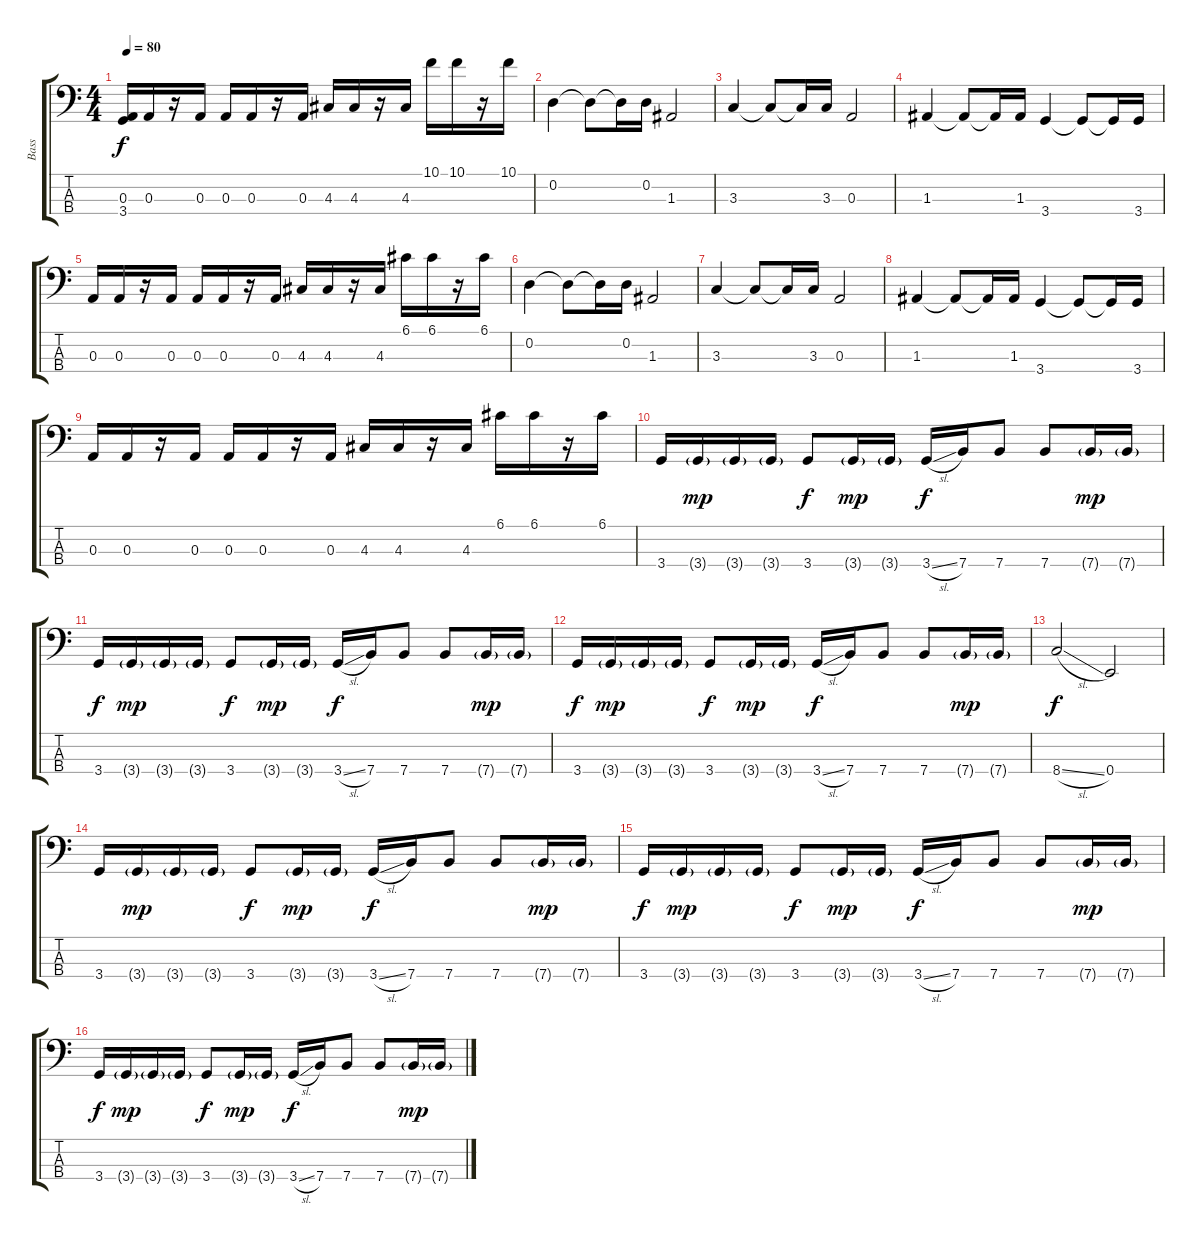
\track ("Bass" "Bass") {instrument electricbassfinger}
\staff {score tabs}
\tuning (G2 D2 A1 E1) {hide}
\ts (4 4)
\tempo 80
\clef f4
\ks c
(0.3 3.4{t}).16{dy f} 0.3.16 r.16 0.3.16 0.3.16 0.3.16 r.16 0.3.16 4.3.16 4.3.16 r.16 4.3.16 10.1.16 10.1.16 r.16 10.1.16 |
0.2.4{volume 14} 0.2{t}.8 0.2{t}.16 0.2.16 1.3.2 |
3.3.4{volume 14} 3.3{t}.8 3.3{t}.16 3.3.16 0.3.2 |
1.3.4{volume 14} 1.3{t}.8 1.3{t}.16 1.3.16 3.4.4 3.4{t}.8 3.4{t}.16 3.4.16 |
0.3.16 0.3.16 r.16 0.3.16 0.3.16 0.3.16 r.16 0.3.16 4.3.16 4.3.16 r.16 4.3.16 6.1.16 6.1.16 r.16 6.1.16 |
0.2.4{volume 14} 0.2{t}.8 0.2{t}.16 0.2.16 1.3.2 |
3.3.4{volume 14} 3.3{t}.8 3.3{t}.16 3.3.16 0.3.2 |
1.3.4{volume 14} 1.3{t}.8 1.3{t}.16 1.3.16 3.4.4 3.4{t}.8 3.4{t}.16 3.4.16 |
0.3.16 0.3.16 r.16 0.3.16 0.3.16 0.3.16 r.16 0.3.16 4.3.16 4.3.16 r.16 4.3.16 6.1.16 6.1.16 r.16 6.1.16 |
3.4.16{volume 14} 3.4{g}.16{dy mp} 3.4{g}.16 3.4{g}.16 3.4.8{dy f} 3.4{g}.16{dy mp} 3.4{g}.16 3.4{sl}.16{dy f} 7.4.16 7.4.8 7.4.8 7.4{g}.16{dy mp} 7.4{g}.16 |
3.4.16{dy f volume 14} 3.4{g}.16{dy mp} 3.4{g}.16 3.4{g}.16 3.4.8{dy f} 3.4{g}.16{dy mp} 3.4{g}.16 3.4{sl}.16{dy f} 7.4.16 7.4.8 7.4.8 7.4{g}.16{dy mp} 7.4{g}.16 |
3.4.16{dy f volume 14} 3.4{g}.16{dy mp} 3.4{g}.16 3.4{g}.16 3.4.8{dy f} 3.4{g}.16{dy mp} 3.4{g}.16 3.4{sl}.16{dy f} 7.4.16 7.4.8 7.4.8 7.4{g}.16{dy mp} 7.4{g}.16 |
8.4{sl}.2{dy f} 0.4.2 |
3.4.16{volume 14} 3.4{g}.16{dy mp} 3.4{g}.16 3.4{g}.16 3.4.8{dy f} 3.4{g}.16{dy mp} 3.4{g}.16 3.4{sl}.16{dy f} 7.4.16 7.4.8 7.4.8 7.4{g}.16{dy mp} 7.4{g}.16 |
3.4.16{dy f volume 14} 3.4{g}.16{dy mp} 3.4{g}.16 3.4{g}.16 3.4.8{dy f} 3.4{g}.16{dy mp} 3.4{g}.16 3.4{sl}.16{dy f} 7.4.16 7.4.8 7.4.8 7.4{g}.16{dy mp} 7.4{g}.16 |
3.4.16{dy f volume 14} 3.4{g}.16{dy mp} 3.4{g}.16 3.4{g}.16 3.4.8{dy f} 3.4{g}.16{dy mp} 3.4{g}.16 3.4{sl}.16{dy f} 7.4.16 7.4.8 7.4.8 7.4{g}.16{dy mp} 7.4{g}.16
